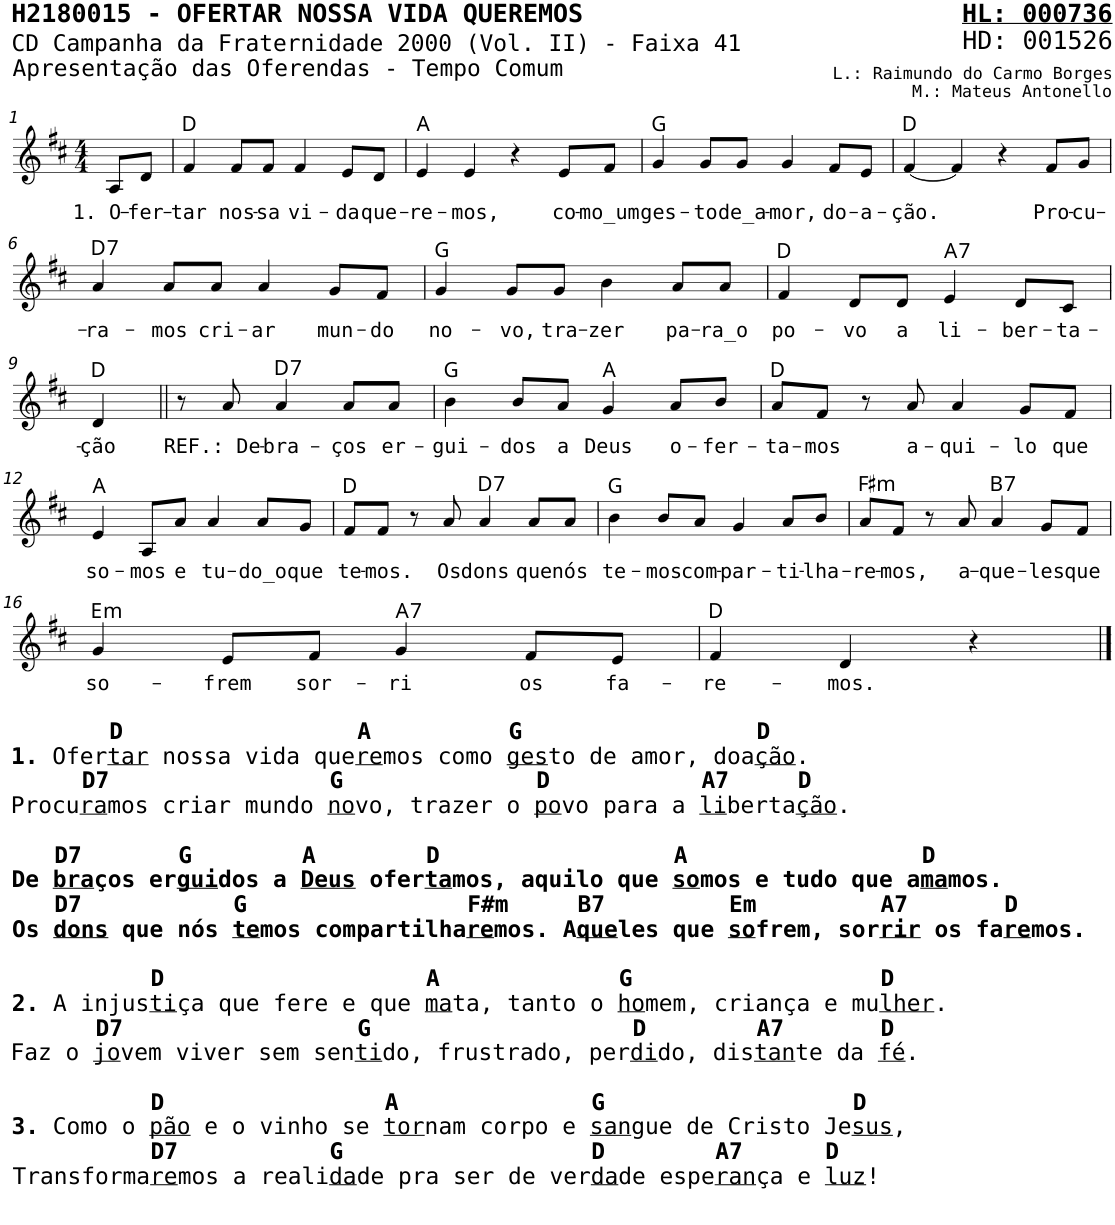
**kern	**text	**harte
*part1	*part1	*part1
*staff1	*staff1	*
*I"Voz	*	*
*I'V	*	*
*stria5	*	*
*clefG2	*	*
*k[f#c#]	*	*
*M4/4	*	*
=1	=1	=1
!	!LO:LY:b	!
8A/L	1. O-	.
!	!LO:LY:b	!
8d/J	-fer-	.
=2	=2	=2
!	!LO:LY:b	!
4f#/	-tar	D:maj
!	!LO:LY:b	!
8f#/L	nos-	.
!	!LO:LY:b	!
8f#/J	-sa	.
!	!LO:LY:b	!
4f#/	vi-	.
!	!LO:LY:b	!
8e/L	-da	.
!	!LO:LY:b	!
8d/J	que-	.
=3	=3	=3
!	!LO:LY:b	!
4e/	-re-	A:maj
!	!LO:LY:b	!
4e/	-mos,	.
4r	.	.
!	!LO:LY:b	!
8e/L	co-	.
!	!LO:LY:b	!
8f#/J	-mo_um	.
=4	=4	=4
!	!LO:LY:b	!
4g/	ges-	G:maj
!	!LO:LY:b	!
8g/L	-to	.
!	!LO:LY:b	!
8g/J	de_a-	.
!	!LO:LY:b	!
4g/	-mor,	.
!	!LO:LY:b	!
8f#/L	do-	.
!	!LO:LY:b	!
8e/J	-a-	.
=5	=5	=5
!	!LO:LY:b	!
[4f#/	-ção.	D:maj
4f#/]	.	.
4r	.	.
!	!LO:LY:b	!
8f#/L	Pro-	.
!	!LO:LY:b	!
8g/J	-cu-	.
!!LO:LB:g=z
=6	=6	=6
!	!LO:LY:b	!LO:H:kt=7
4a/	-ra-	D:7
!	!LO:LY:b	!
8a/L	-mos	.
!	!LO:LY:b	!
8a/J	cri-	.
!	!LO:LY:b	!
4a/	-ar	.
!	!LO:LY:b	!
8g/L	mun-	.
!	!LO:LY:b	!
8f#/J	-do	.
=7	=7	=7
!	!LO:LY:b	!
4g/	no-	G:maj
!	!LO:LY:b	!
8g/L	-vo,	.
!	!LO:LY:b	!
8g/J	tra-	.
!	!LO:LY:b	!
4b\	-zer	.
!	!LO:LY:b	!
8a/L	pa-	.
!	!LO:LY:b	!
8a/J	-ra_o	.
=8	=8	=8
!	!LO:LY:b	!
4f#/	po-	D:maj
!	!LO:LY:b	!
8d/L	-vo	.
!	!LO:LY:b	!
8d/J	a	.
!	!LO:LY:b	!LO:H:kt=7
4e/	li-	A:7
!	!LO:LY:b	!
8d/L	-ber-	.
!	!LO:LY:b	!
8c#/J	-ta-	.
!!LO:LB:g=z
=9	=9	=9
!	!LO:LY:b	!
4d/	-ção	D:maj
8r	.	.
!	!LO:LY:b	!
8a/	REF.: De-	.
!	!LO:LY:b	!LO:H:kt=7
4a/	-bra-	D:7
!	!LO:LY:b	!
8a/L	-ços	.
!	!LO:LY:b	!
8a/J	er-	.
=10	=10	=10
!	!LO:LY:b	!
4b\	-gui-	G:maj
!	!LO:LY:b	!
8b/L	-dos	.
!	!LO:LY:b	!
8a/J	a	.
!	!LO:LY:b	!
4g/	Deus	A:maj
!	!LO:LY:b	!
8a/L	o-	.
!	!LO:LY:b	!
8b/J	-fer-	.
=11	=11	=11
!	!LO:LY:b	!
8a/L	-ta-	D:maj
!	!LO:LY:b	!
8f#/J	-mos	.
8r	.	.
!	!LO:LY:b	!
8a/	a-	.
!	!LO:LY:b	!
4a/	-qui-	.
!	!LO:LY:b	!
8g/L	-lo	.
!	!LO:LY:b	!
8f#/J	que	.
!!LO:LB:g=z
=12	=12	=12
!	!LO:LY:b	!
4e/	so-	A:maj
!	!LO:LY:b	!
8A/L	-mos	.
!	!LO:LY:b	!
8a/J	e	.
!	!LO:LY:b	!
4a/	tu-	.
!	!LO:LY:b	!
8a/L	-do_o	.
!	!LO:LY:b	!
8g/J	que	.
=13	=13	=13
!	!LO:LY:b	!
8f#/L	te-	D:maj
!	!LO:LY:b	!
8f#/J	-mos.	.
8r	.	.
!	!LO:LY:b	!
8a/	Os	.
!	!LO:LY:b	!LO:H:kt=7
4a/	dons	D:7
!	!LO:LY:b	!
8a/L	que	.
!	!LO:LY:b	!
8a/J	nós	.
=14	=14	=14
!	!LO:LY:b	!
4b\	te-	G:maj
!	!LO:LY:b	!
8b/L	-mos	.
!	!LO:LY:b	!
8a/J	com-	.
!	!LO:LY:b	!
4g/	-par-	.
!	!LO:LY:b	!
8a/L	-ti-	.
!	!LO:LY:b	!
8b/J	-lha-	.
=15	=15	=15
!	!LO:LY:b	!LO:H:kt=m
8a/L	-re-	F#:min
!	!LO:LY:b	!
8f#/J	-mos,	.
8r	.	.
!	!LO:LY:b	!
8a/	a-	.
!	!LO:LY:b	!LO:H:kt=7
4a/	-que-	B:7
!	!LO:LY:b	!
8g/L	-les	.
!	!LO:LY:b	!
8f#/J	que	.
!!LO:LB:g=z
=16	=16	=16
!LO:TX:b:B:t=D                 A          G                 D	!	!
!LO:TX:b:t=1.	!	!
!LO:TX:b:t=Ofer	!	!
!LO:TX:b:t=tar	!	!
!LO:TX:b:t=nossa vida que	!	!
!LO:TX:b:t=re	!	!
!LO:TX:b:t=mos como	!	!
!LO:TX:b:t=ges	!	!
!LO:TX:b:t=to de amor, doa	!	!
!LO:TX:b:t=ção	!	!
!LO:TX:b:t=.	!	!
!LO:TX:b:B:t=D7                G              D           A7     D	!	!
!LO:TX:b:t=Procu	!	!
!LO:TX:b:t=ra	!	!
!LO:TX:b:t=mos criar mundo	!	!
!LO:TX:b:t=no	!	!
!LO:TX:b:t=vo, trazer o	!	!
!LO:TX:b:t=po	!	!
!LO:TX:b:t=vo para a	!	!
!LO:TX:b:t=li	!	!
!LO:TX:b:t=berta	!	!
!LO:TX:b:t=ção	!	!
!LO:TX:b:t=.	!	!
!LO:TX:b:B:t=D7       G        A        D                 A                 D	!	!
!LO:TX:b:t=De	!	!
!LO:TX:b:t=bra	!	!
!LO:TX:b:t=ços er	!	!
!LO:TX:b:t=gui	!	!
!LO:TX:b:t=dos a	!	!
!LO:TX:b:t=Deus	!	!
!LO:TX:b:t=ofer	!	!
!LO:TX:b:t=ta	!	!
!LO:TX:b:t=mos, aquilo que	!	!
!LO:TX:b:t=so	!	!
!LO:TX:b:t=mos e tudo que a	!	!
!LO:TX:b:t=ma	!	!
!LO:TX:b:t=mos.	!	!
!LO:TX:b:t=D7           G                F#m     B7         Em         A7       D	!	!
!LO:TX:b:t=Os	!	!
!LO:TX:b:t=dons	!	!
!LO:TX:b:t=que nós	!	!
!LO:TX:b:t=te	!	!
!LO:TX:b:t=mos compartilha	!	!
!LO:TX:b:t=re	!	!
!LO:TX:b:t=mos. A	!	!
!LO:TX:b:t=que	!	!
!LO:TX:b:t=les que	!	!
!LO:TX:b:t=so	!	!
!LO:TX:b:t=frem, sor	!	!
!LO:TX:b:t=rir	!	!
!LO:TX:b:t=os fa	!	!
!LO:TX:b:t=re	!	!
!LO:TX:b:t=mos.	!	!
!LO:TX:b:t=D                   A             G                  D	!	!
!LO:TX:b:t=2.	!	!
!LO:TX:b:t=A injus	!	!
!LO:TX:b:t=ti	!	!
!LO:TX:b:t=ça que fere e que	!	!
!LO:TX:b:t=ma	!	!
!LO:TX:b:t=ta, tanto o	!	!
!LO:TX:b:t=ho	!	!
!LO:TX:b:t=mem, criança e mu	!	!
!LO:TX:b:t=lher	!	!
!LO:TX:b:t=.	!	!
!LO:TX:b:B:t=D7                 G                   D        A7       D	!	!
!LO:TX:b:t=Faz o	!	!
!LO:TX:b:t=jo	!	!
!LO:TX:b:t=vem viver sem sen	!	!
!LO:TX:b:t=ti	!	!
!LO:TX:b:t=do, frustrado, per	!	!
!LO:TX:b:t=di	!	!
!LO:TX:b:t=do, dis	!	!
!LO:TX:b:t=tan	!	!
!LO:TX:b:t=te da	!	!
!LO:TX:b:t=fé	!	!
!LO:TX:b:t=.	!	!
!LO:TX:b:B:t=D                A              G                  D	!	!
!LO:TX:b:t=3.	!	!
!LO:TX:b:t=Como o	!	!
!LO:TX:b:t=pão	!	!
!LO:TX:b:t=e o vinho se	!	!
!LO:TX:b:t=tor	!	!
!LO:TX:b:t=nam corpo e	!	!
!LO:TX:b:t=san	!	!
!LO:TX:b:t=gue de Cristo Je	!	!
!LO:TX:b:t=sus	!	!
!LO:TX:b:t=,	!	!
!LO:TX:b:B:t=D7           G                  D        A7      D	!	!
!LO:TX:b:t=Transforma	!	!
!LO:TX:b:t=re	!	!
!LO:TX:b:t=mos a reali	!	!
!LO:TX:b:t=da	!	!
!LO:TX:b:t=de pra ser de ver	!	!
!LO:TX:b:t=da	!	!
!LO:TX:b:t=de espe	!	!
!LO:TX:b:t=ran	!	!
!LO:TX:b:t=ça e	!	!
!LO:TX:b:t=luz	!	!
!LO:TX:b:t=!	!	!
!	!LO:LY:b	!LO:H:kt=m
4g/	so-	E:min
!	!LO:LY:b	!
8e/L	-frem	.
!	!LO:LY:b	!
8f#/J	sor-	.
!	!LO:LY:b	!LO:H:kt=7
4g/	-ri	A:7
!	!LO:LY:b	!
8f#/L	os	.
!	!LO:LY:b	!
8e/J	fa-	.
=17	=17	=17
!	!LO:LY:b	!
4f#/	-re-	D:maj
!	!LO:LY:b	!
4d/	-mos.	.
4r	.	.
==	==	==
*-	*-	*-
